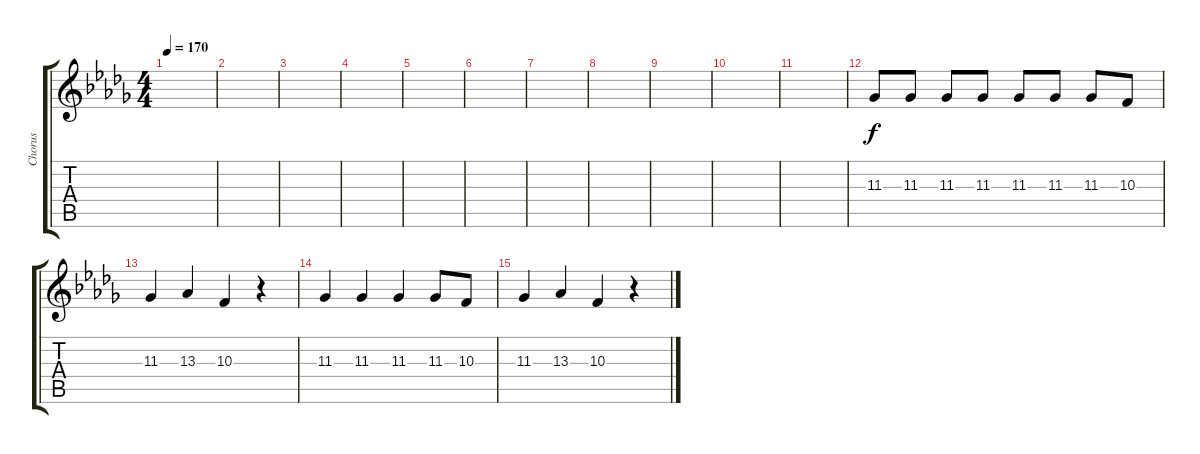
\track ("Chorus" "Chorus") {instrument sopranosax}
\staff {score tabs}
\tuning (E4 B3 G3 D3 A2 E2) {hide}
\ts (4 4)
\tempo 170
\clef g2
\ks db
|
|
|
|
|
|
|
|
|
|
|
11.3.8 11.3.8 11.3.8 11.3.8 11.3.8 11.3.8 11.3.8 10.3.8 |
11.3.4 13.3.4 10.3.4 r.4 |
11.3.4 11.3.4 11.3.4 11.3.8 10.3.8 |
11.3.4 13.3.4 10.3.4 r.4
